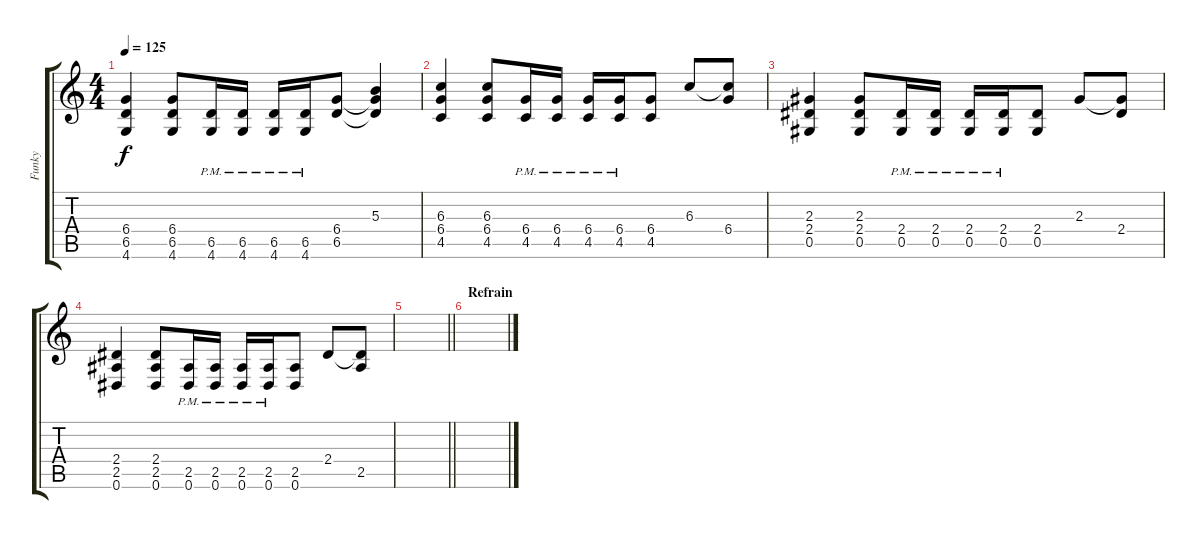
\track ("Funky" "Funky") {instrument distortionguitar}
\staff {score tabs}
\tuning (Eb4 Bb3 Gb3 Db3 Ab2 Eb2) {hide}
\ts (4 4)
\tempo 125
\clef g2
\ks c
(6.4 6.5 4.6).4{dy f} (6.4 6.5 4.6).8 (6.5{pm} 4.6{pm}).16 (6.5{pm} 4.6{pm}).16 (6.5{pm} 4.6{pm}).16 (6.5{pm} 4.6{pm}).16 (6.4 6.5).8 (5.3 6.4{t} 6.5{t}).4 |
(6.3 6.4 4.5).4 (6.3 6.4 4.5).8 (6.4{pm} 4.5{pm}).16 (6.4{pm} 4.5{pm}).16 (6.4{pm} 4.5{pm}).16 (6.4{pm} 4.5{pm}).16 (6.4 4.5).8 6.3.8 (6.3{t} 6.4).8 |
(2.3 2.4 0.5).4 (2.3 2.4 0.5).8 (2.4{pm} 0.5{pm}).16 (2.4{pm} 0.5{pm}).16 (2.4{pm} 0.5{pm}).16 (2.4{pm} 0.5{pm}).16 (2.4 0.5).8 2.3.8 (2.3{t} 2.4).8 |
(2.4 2.5 0.6).4 (2.4 2.5 0.6).8 (2.5{pm} 0.6{pm}).16 (2.5{pm} 0.6{pm}).16 (2.5{pm} 0.6{pm}).16 (2.5{pm} 0.6{pm}).16 (2.5 0.6).8 2.4.8 (2.4{t} 2.5).8 |
\barLineRight lightlight
|
\section ("" "Refrain")
